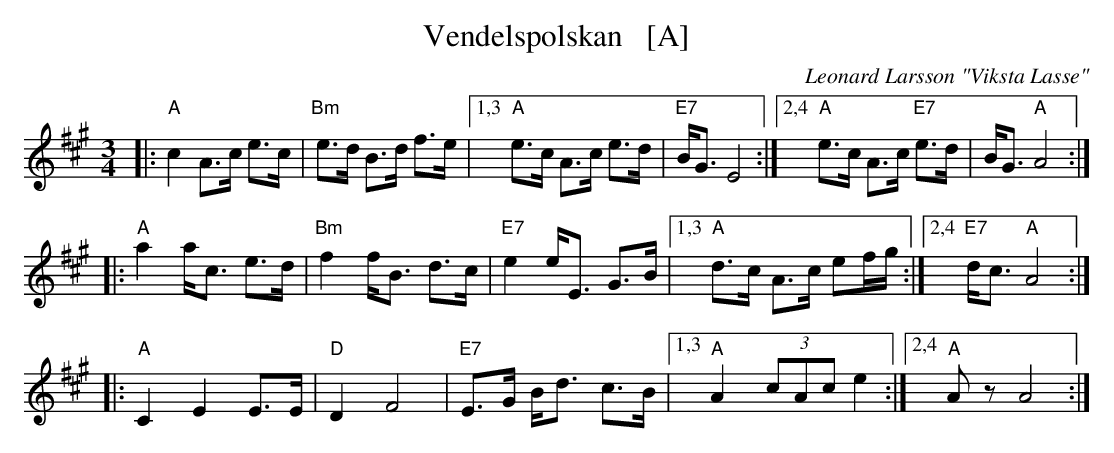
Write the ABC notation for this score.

X:1
T: Vendelspolskan   [A]
C: Leonard Larsson "Viksta Lasse"
M: 3/4
L: 1/8
K: A
|: "A"c2 A>c e>c | "Bm"e>d B>d f>e \
|1,3 "A"e>c A>c e>d | "E7"B<G E4 \
:|2,4 "A"e>c A>c "E7"e>d | B<G "A"A4 :|
|: "A"a2 a<c e>d | "Bm"f2 f<B d>c | "E7"e2 e<E G>B \
|1,3 "A"d>c A>c ef/g/ :|2,4 "E7"d<c "A"A4 :|
|: "A"C2 E2 E>E | "D"D2 F4 | "E7"E>G B<d c>B \
|1,3 "A"A2 (3cAc e2 :|2,4 "A"Az A4 :|
